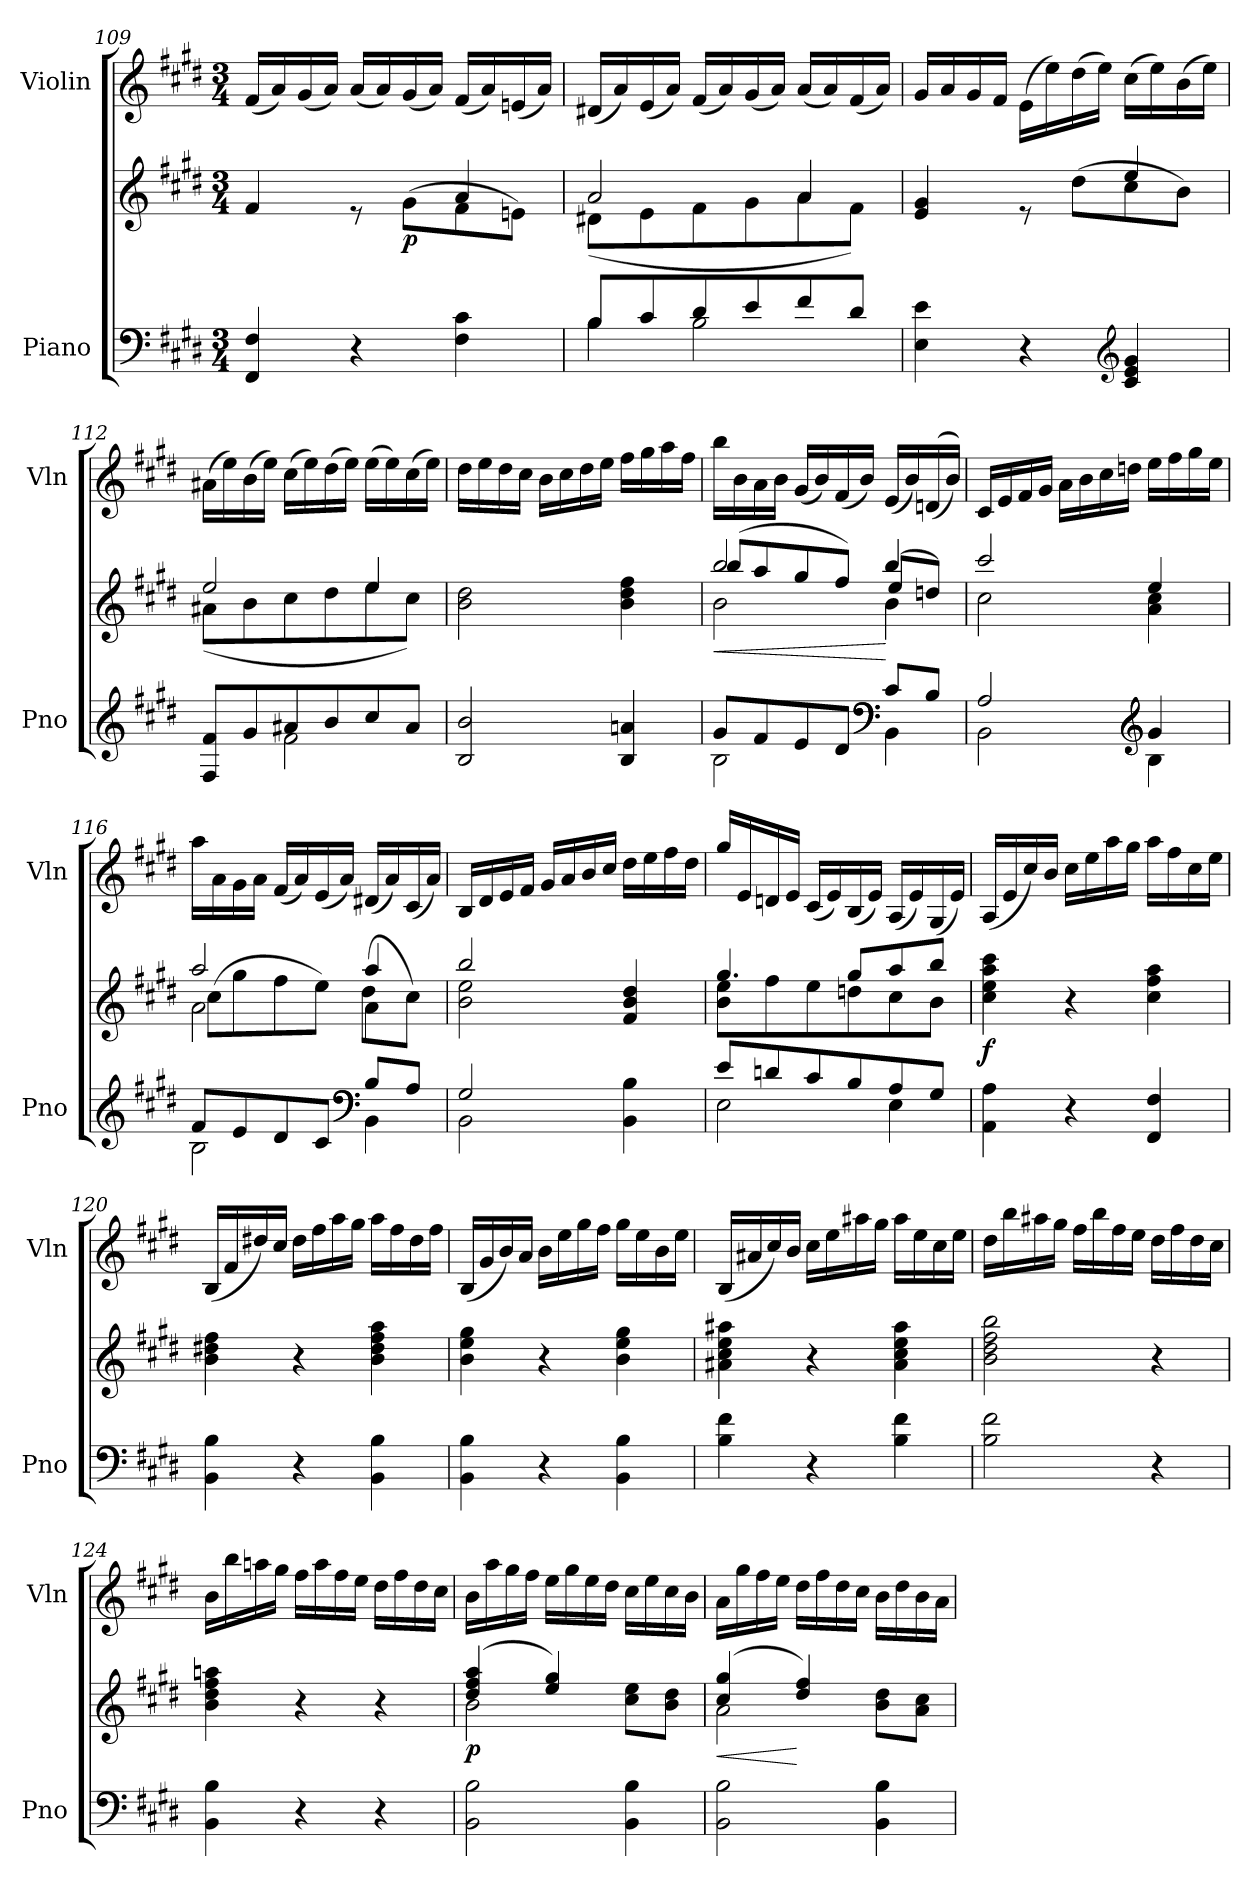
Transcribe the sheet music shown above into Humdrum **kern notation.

**kern	**kern	**dynam	**kern
*part2	*part2	*part2	*part1
*staff3	*staff2	*staff2/3	*staff1
*I"Piano	*	*	*I"Violin
*I'Pno	*	*	*I'Vln
*clefF4	*clefG2	*	*clefG2
*k[f#c#g#d#]	*k[f#c#g#d#]	*	*k[f#c#g#d#]
*M3/4	*M3/4	*	*M3/4
=109	=109	=109	=109
*	*^	*	*
4FF#/ 4F#/	4f#/	4.ryy	.	(16f#/LL
.	.	.	.	16a/)
.	.	.	.	(16g#/
.	.	.	.	16a/JJ)
4r	8re	.	.	(16a/LL
.	.	.	.	16a/)
!	!	!	!LO:DY:b	!
.	8ryy	(8g#\L	p	(16g#/
.	.	.	.	16a/JJ)
4F#\ 4c#\	4a/	8f#\	.	(16f#/LL
.	.	.	.	16a/)
.	.	8en\J)	.	(16en/
.	.	.	.	16a/JJ)
!!LO:PB:g=z
=110	=110	=110	=110	=110
*^	*	*	*	*
8B/L	4B\	2a/	(8d#X\L	.	(16d#X/LL
.	.	.	.	.	16a/)
8c#/	.	.	8e\	.	(16e/
.	.	.	.	.	16a/JJ)
8d#/	2B\	.	8f#\	.	(16f#/LL
.	.	.	.	.	16a/)
8e/	.	.	8g#\	.	(16g#/
.	.	.	.	.	16a/JJ)
8f#/	.	4a/	8a\	.	(16a/LL
.	.	.	.	.	16a/)
8d#/J	.	.	8f#\J)	.	(16f#/
.	.	.	.	.	16a/JJ)
*v	*v	*	*	*	*
=111	=111	=111	=111	=111
4E\ 4e\	4e/ 4g#/	4.ryy	.	16g#/LL
.	.	.	.	16a/
.	.	.	.	16g#/
.	.	.	.	16f#/JJ
4r	8re	.	.	(16e\LL
.	.	.	.	16ee\)
.	8ryy	(8dd#\L	.	(16dd#\
.	.	.	.	16ee\JJ)
*clefG2	*	*	*	*
4c#/ 4e/ 4g#/	4ee/	8cc#\	.	(16cc#\LL
.	.	.	.	16ee\)
.	.	8b\J)	.	(16b\
.	.	.	.	16ee\JJ)
=112	=112	=112	=112	=112
*^	*	*	*	*
8F#/ 8f#/L	4ryy	2ee/	(8a#X\L	.	(16a#X\LL
.	.	.	.	.	16ee\)
8g#/	.	.	8b\	.	(16b\
.	.	.	.	.	16ee\JJ)
8a#X/	2f#\	.	8cc#\	.	(16cc#\LL
.	.	.	.	.	16ee\)
8b/	.	.	8dd#\	.	(16dd#\
.	.	.	.	.	16ee\JJ)
8cc#/	.	4ee/	8ee\	.	(16ee\LL
.	.	.	.	.	16ee\)
8a#/J	.	.	8cc#\J)	.	(16cc#\
.	.	.	.	.	16ee\JJ)
*v	*v	*	*	*	*
*	*v	*v	*	*
=113	=113	=113	=113
2B/ 2b/	2b\ 2dd#\	.	16dd#\LL
.	.	.	16ee\
.	.	.	16dd#\
.	.	.	16cc#\JJ
.	.	.	16b\LL
.	.	.	16cc#\
.	.	.	16dd#\
.	.	.	16ee\JJ
4B/ 4an/	4b\ 4dd#\ 4ff#\	.	16ff#\LL
.	.	.	16gg#\
.	.	.	16aa\
.	.	.	16ff#\JJ
!!LO:LB:g=z
=114	=114	=114	=114
*^	*	*	*
!	!	!	!LO:HP:b	!
*	*	*^	*	*
*	*	*	*^	*	*
8g#/L	2B\	2bb/	2b\	(8bb/L	<	16bb\LL
.	.	.	.	.	.	16b\
8f#/	.	.	.	8aa/	.	16a\
.	.	.	.	.	.	16b\JJ
8e/	.	.	.	8gg#/	.	(16g#/LL
.	.	.	.	.	.	16b/)
8d#/J	.	.	.	8ff#/J)	.	(16f#/
.	.	.	.	.	.	16b/JJ)
*clefF4	*	*	*	*	*	*
8c#/L	4BB\	4bb/	4b\	(8ee/L	[	(16e/LL
.	.	.	.	.	.	16b/)
8B/J	.	.	.	8ddn/J)	.	((16dn/
.	.	.	.	.	.	16b/JJ))
*	*	*	*v	*v	*	*
=115	=115	=115	=115	=115	=115
2A/	2BB\	2ccc#/	2cc#\	.	16c#/LL
.	.	.	.	.	16e/
.	.	.	.	.	16f#/
.	.	.	.	.	16g#/JJ
.	.	.	.	.	16a\LL
.	.	.	.	.	16b\
.	.	.	.	.	16cc#\
.	.	.	.	.	16ddn\JJ
*clefG2	*	*	*	*	*
4g#/	4B\	4ee/	4a\ 4cc#\	.	16ee\LL
.	.	.	.	.	16ff#\
.	.	.	.	.	16gg#\
.	.	.	.	.	16ee\JJ
=116	=116	=116	=116	=116	=116
*	*	*	*^	*	*
8f#/L	2B\	2aa/	2a\	(>8cc#\L	.	16aa\LL
.	.	.	.	.	.	16a\
8e/	.	.	.	8gg#\	.	16g#\
.	.	.	.	.	.	16a\JJ
8d#/	.	.	.	8ff#\	.	(16f#/LL
.	.	.	.	.	.	16a/)
8c#/J	.	.	.	8ee\J)	.	(16e/
.	.	.	.	.	.	16a/JJ)
*clefF4	*	*	*	*	*	*
8B/L	4BB\	4aa/	4a\	(>8dd#\L	.	(16d#X/LL
.	.	.	.	.	.	16a/)
8A/J	.	.	.	8cc#\J)	.	(16c#/
.	.	.	.	.	.	16a/JJ)
*	*	*	*v	*v	*	*
=117	=117	=117	=117	=117	=117
2G#/	2BB\	2bb/	2b\ 2ee\	.	16B/LL
.	.	.	.	.	16d#/
.	.	.	.	.	16e/
.	.	.	.	.	16f#/JJ
.	.	.	.	.	16g#/LL
.	.	.	.	.	16a/
.	.	.	.	.	16b/
.	.	.	.	.	16cc#/JJ
4BB\ 4B\	4ryy	4f#/ 4b/ 4dd#/	4ryy	.	16dd#\LL
.	.	.	.	.	16ee\
.	.	.	.	.	16ff#\
.	.	.	.	.	16dd#\JJ
!!LO:LB:g=z
=118	=118	=118	=118	=118	=118
8e/L	2E\	4.gg#/	8b\ 8ee\L	.	16gg#/LL
.	.	.	.	.	16e/
8dn/	.	.	8ff#\	.	16dn/
.	.	.	.	.	16e/JJ
8c#/	.	.	8ee\	.	(16c#/LL
.	.	.	.	.	16e/)
8B/	.	8gg#/L	8ddn\	.	(16B/
.	.	.	.	.	16e/JJ)
8A/	4E\	8aa/	8cc#\	.	(16A/LL
.	.	.	.	.	16e/)
8G#/J	.	8bb/J	8b\J	.	(16G#/
.	.	.	.	.	16e/JJ)
*v	*v	*	*	*	*
*	*v	*v	*	*
=119	=119	=119	=119
!	!	!LO:DY:b	!
4AA\ 4A\	4cc#\ 4ee\ 4aa\ 4ccc#\	f	(16A/LL
.	.	.	16e/
.	.	.	16cc#/)
.	.	.	16b/JJ
4r	4r	.	16cc#\LL
.	.	.	16ee\
.	.	.	16aa\
.	.	.	16gg#\JJ
4FF#/ 4F#/	4cc#\ 4ff#\ 4aa\	.	16aa\LL
.	.	.	16ff#\
.	.	.	16cc#\
.	.	.	16ee\JJ
=120	=120	=120	=120
4BB\ 4B\	4b\ 4dd#X\ 4ff#\	.	(16B/LL
.	.	.	16f#/
.	.	.	16dd#X/)
.	.	.	16cc#/JJ
4r	4r	.	16dd#\LL
.	.	.	16ff#\
.	.	.	16aa\
.	.	.	16gg#\JJ
4BB\ 4B\	4b\ 4dd#\ 4ff#\ 4aa\	.	16aa\LL
.	.	.	16ff#\
.	.	.	16dd#\
.	.	.	16ff#\JJ
=121	=121	=121	=121
4BB\ 4B\	4b\ 4ee\ 4gg#\	.	(16B/LL
.	.	.	16g#/
.	.	.	16b/)
.	.	.	16a/JJ
4r	4r	.	16b\LL
.	.	.	16ee\
.	.	.	16gg#\
.	.	.	16ff#\JJ
4BB\ 4B\	4b\ 4ee\ 4gg#\	.	16gg#\LL
.	.	.	16ee\
.	.	.	16b\
.	.	.	16ee\JJ
=122	=122	=122	=122
4B\ 4f#\	4a#X\ 4cc#\ 4ee\ 4aa#X\	.	(16B/LL
.	.	.	16a#X/
.	.	.	16cc#/)
.	.	.	16b/JJ
4r	4r	.	16cc#\LL
.	.	.	16ee\
.	.	.	16aa#X\
.	.	.	16gg#\JJ
4B\ 4f#\	4a#\ 4cc#\ 4ee\ 4aa#\	.	16aa#\LL
.	.	.	16ee\
.	.	.	16cc#\
.	.	.	16ee\JJ
!!LO:LB:g=z
=123	=123	=123	=123
2B\ 2f#\	2b\ 2dd#\ 2ff#\ 2bb\	.	16dd#\LL
.	.	.	16bb\
.	.	.	16aa#X\
.	.	.	16gg#\JJ
.	.	.	16ff#\LL
.	.	.	16bb\
.	.	.	16ff#\
.	.	.	16ee\JJ
4r	4r	.	16dd#\LL
.	.	.	16ff#\
.	.	.	16dd#\
.	.	.	16cc#\JJ
=124	=124	=124	=124
4BB\ 4B\	4b\ 4dd#\ 4ff#\ 4aan\	.	16b\LL
.	.	.	16bb\
.	.	.	16aan\
.	.	.	16gg#\JJ
4r	4r	.	16ff#\LL
.	.	.	16aa\
.	.	.	16ff#\
.	.	.	16ee\JJ
4r	4r	.	16dd#\LL
.	.	.	16ff#\
.	.	.	16dd#\
.	.	.	16cc#\JJ
=125	=125	=125	=125
*	*^	*	*
!	!	!	!LO:DY:b	!
2BB\ 2B\	(4dd#/ 4ff#/ 4aa/	2b\	p	16b\LL
.	.	.	.	16aa\
.	.	.	.	16gg#\
.	.	.	.	16ff#\JJ
.	4ee/ 4gg#/)	.	.	16ee\LL
.	.	.	.	16gg#\
.	.	.	.	16ee\
.	.	.	.	16dd#\JJ
4BB\ 4B\	8cc#\ 8ee\L	4ryy	.	16cc#\LL
.	.	.	.	16ee\
.	8b\ 8dd#\J	.	.	16cc#\
.	.	.	.	16b\JJ
=126	=126	=126	=126	=126
!	!	!	!LO:HP:b	!
2BB\ 2B\	(4cc#/ 4gg#/	2a\	<	16a\LL
.	.	.	.	16gg#\
.	.	.	.	16ff#\
.	.	.	.	16ee\JJ
.	4dd#/ 4ff#/)	.	[	16dd#\LL
.	.	.	.	16ff#\
.	.	.	.	16dd#\
.	.	.	.	16cc#\JJ
4BB\ 4B\	8b\ 8dd#\L	4ryy	.	16b\LL
.	.	.	.	16dd#\
.	8a\ 8cc#\J	.	.	16b\
.	.	.	.	16a\JJ
*	*v	*v	*	*
=	=	=	=
*-	*-	*-	*-
